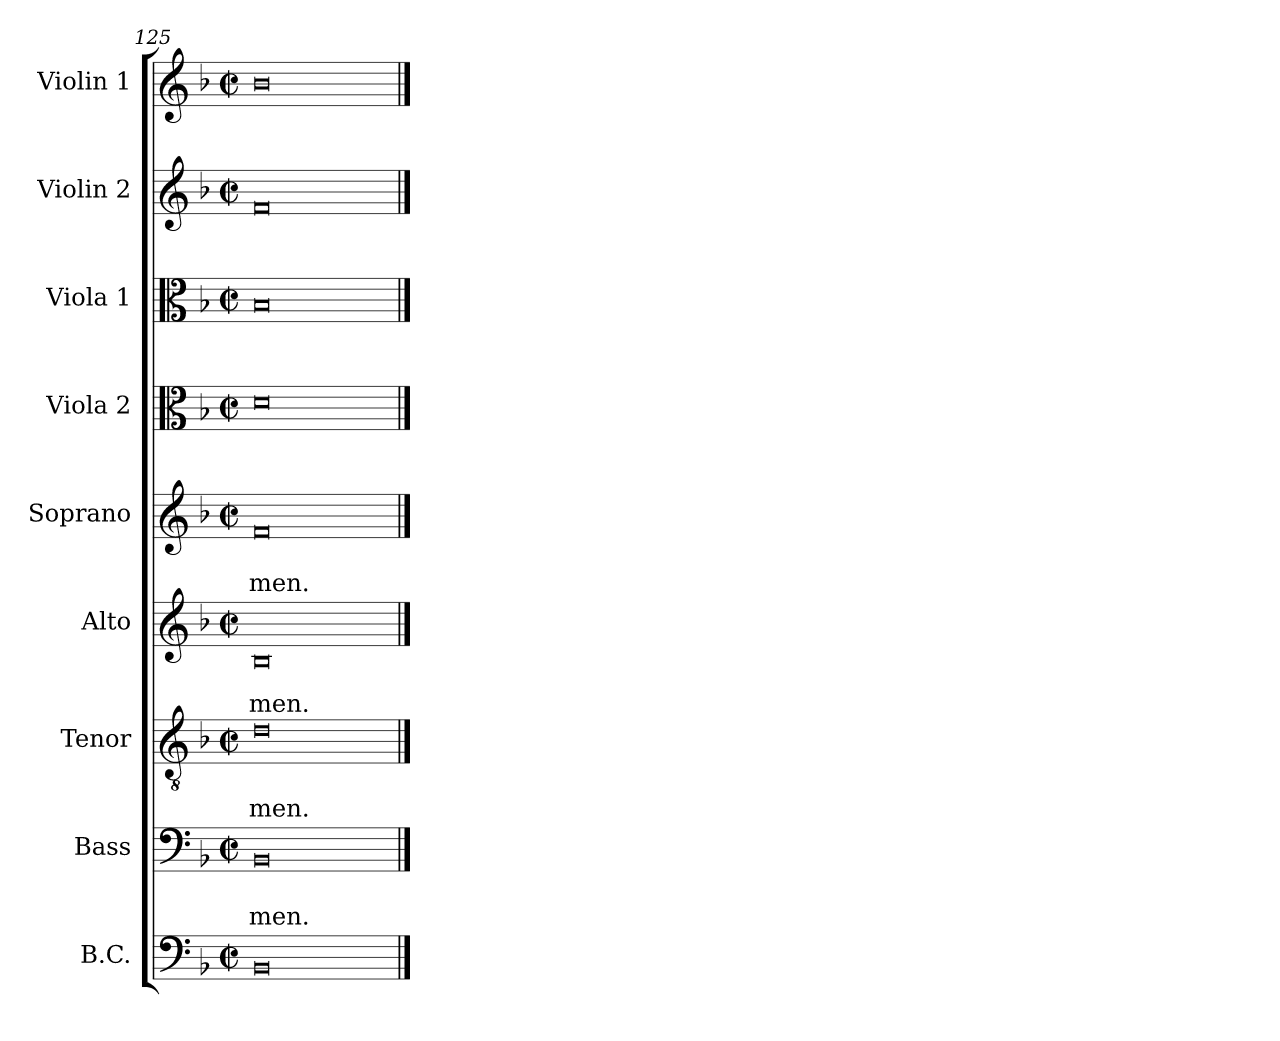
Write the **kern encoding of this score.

**kern	**kern	**text	**text	**kern	**text	**text	**kern	**text	**text	**kern	**text	**text	**kern	**kern	**kern	**kern
*part9	*part8	*part8	*part8	*part7	*part7	*part7	*part6	*part6	*part6	*part5	*part5	*part5	*part4	*part3	*part2	*part1
*staff9	*staff8	*staff8	*staff8	*staff7	*staff7	*staff7	*staff6	*staff6	*staff6	*staff5	*staff5	*staff5	*staff4	*staff3	*staff2	*staff1
*I"B.C.	*I"Bass	*	*	*I"Tenor	*	*	*I"Alto	*	*	*I"Soprano	*	*	*I"Viola 2	*I"Viola 1	*I"Violin 2	*I"Violin 1
*I'BC	*I'B	*	*	*I'T	*	*	*I'A	*	*	*I'S	*	*	*I'Vla. 2	*I'Vla. 1	*I'Vln. 2	*I'Vln. 1
*clefF4	*clefF4	*	*	*clefGv2	*	*	*clefG2	*	*	*clefG2	*	*	*clefC3	*clefC3	*clefG2	*clefG2
*k[b-]	*k[b-]	*	*	*k[b-]	*	*	*k[b-]	*	*	*k[b-]	*	*	*k[b-]	*k[b-]	*k[b-]	*k[b-]
*F:	*F:	*	*	*F:	*	*	*F:	*	*	*F:	*	*	*F:	*F:	*F:	*F:
*M2/2	*M2/2	*	*	*M2/2	*	*	*M2/2	*	*	*M2/2	*	*	*M2/2	*M2/2	*M2/2	*M2/2
*met(c|)	*met(c|)	*	*	*met(c|)	*	*	*met(c|)	*	*	*met(c|)	*	*	*met(c|)	*met(c|)	*met(c|)	*met(c|)
=125	=125	=125	=125	=125	=125	=125	=125	=125	=125	=125	=125	=125	=125	=125	=125	=125
!	!	!	!LO:LY:b	!	!	!LO:LY:b	!	!	!LO:LY:b	!	!	!LO:LY:b	!	!	!	!
0BB-	0BB-	.	-men.	0d	.	-men.	0B-	.	-men.	0f	.	-men.	0d	0B-	0f	0b-
==	==	==	==	==	==	==	==	==	==	==	==	==	==	==	==	==
*-	*-	*-	*-	*-	*-	*-	*-	*-	*-	*-	*-	*-	*-	*-	*-	*-
